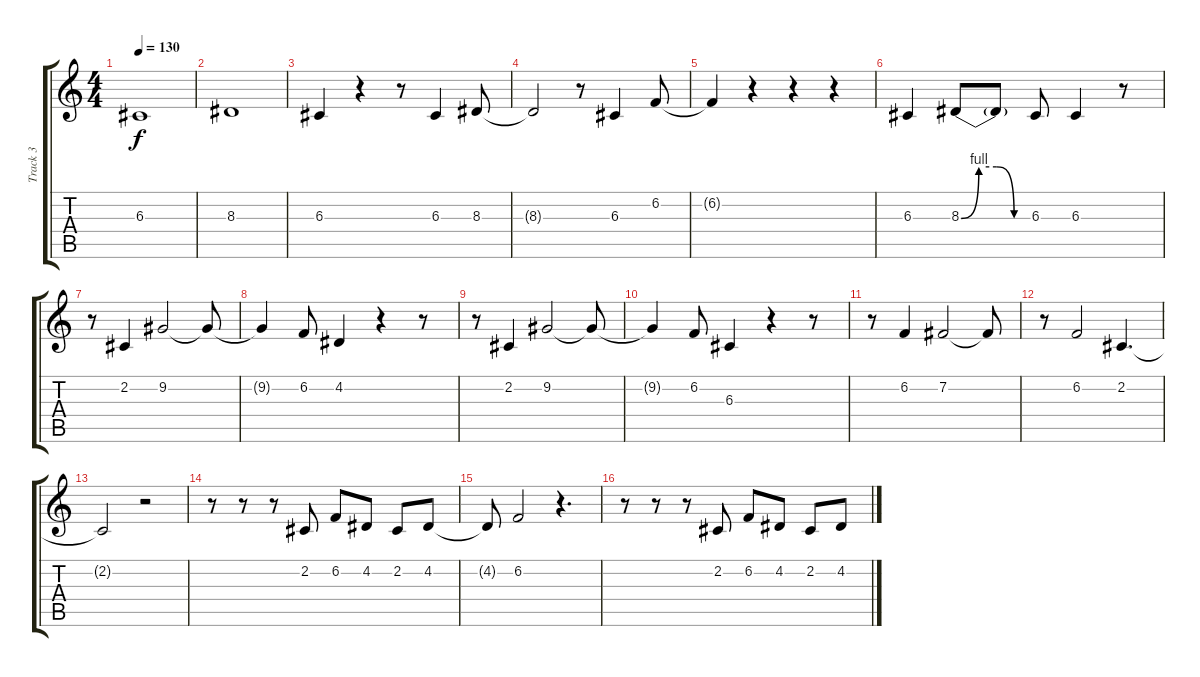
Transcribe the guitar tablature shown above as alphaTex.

\track ("Track 3" "Track 3") {instrument accordion}
\staff {score tabs}
\tuning (E4 B3 G3 D3 A2 E2) {hide}
\ts (4 4)
\tempo 130
\clef g2
\ks c
6.3.1{dy f} |
8.3.1 |
6.3.4 r.4 r.8 6.3.4 8.3.8 |
8.3{t}.2 r.8 6.3.4 6.2.8 |
6.2{t}.4 r.4 r.4 r.4 |
6.3.4 8.3{be (custom 0 0 15 4 30 4 45 0 60 0)}.8 8.3{t}.8 6.3.8 6.3.4 r.8 |
r.8 2.2.4 9.2.2 9.2{t}.8 |
9.2{t}.4 6.2.8 4.2.4 r.4 r.8 |
r.8 2.2.4 9.2.2 9.2{t}.8 |
9.2{t}.4 6.2.8 6.3.4 r.4 r.8 |
r.8 6.2.4 7.2.2 7.2{t}.8 |
r.8 6.2.2 2.2.4{d} |
2.2{t}.2 r.2 |
r.8 r.8 r.8 2.2.8 6.2.8 4.2.8 2.2.8 4.2.8 |
4.2{t}.8 6.2.2 r.4{d} |
r.8 r.8 r.8 2.2.8 6.2.8 4.2.8 2.2.8 4.2.8
